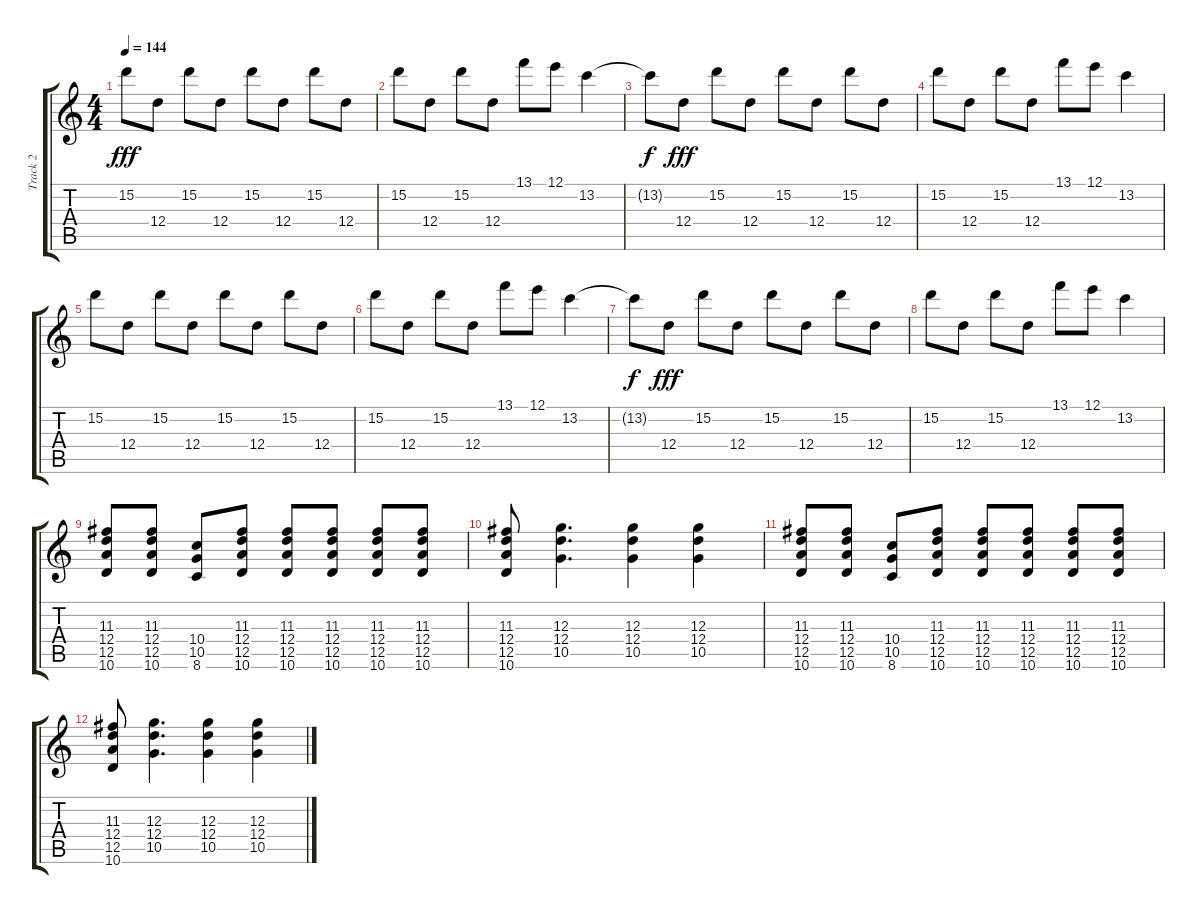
\track ("Track 2" "Track 2") {instrument distortionguitar}
\staff {score tabs}
\tuning (E4 B3 G3 D3 A2 E2) {hide}
\ts (4 4)
\tempo 144
\clef g2
\ks c
15.2.8{dy fff volume 5} 12.4.8 15.2.8 12.4.8 15.2.8 12.4.8 15.2.8 12.4.8 |
15.2.8 12.4.8 15.2.8 12.4.8 13.1.8 12.1.8 13.2.4 |
13.2{t}.8{dy f} 12.4.8{dy fff} 15.2.8 12.4.8 15.2.8 12.4.8 15.2.8 12.4.8 |
15.2.8 12.4.8 15.2.8 12.4.8 13.1.8 12.1.8 13.2.4 |
15.2.8 12.4.8 15.2.8 12.4.8 15.2.8 12.4.8 15.2.8 12.4.8 |
15.2.8 12.4.8 15.2.8 12.4.8 13.1.8 12.1.8 13.2.4 |
13.2{t}.8{dy f} 12.4.8{dy fff} 15.2.8 12.4.8 15.2.8 12.4.8 15.2.8 12.4.8 |
15.2.8 12.4.8 15.2.8 12.4.8 13.1.8 12.1.8 13.2.4 |
(11.3 12.4 12.5 10.6).8{volume 7} (11.3 12.4 12.5 10.6).8 (10.4 10.5 8.6).8 (11.3 12.4 12.5 10.6).8 (11.3 12.4 12.5 10.6).8 (11.3 12.4 12.5 10.6).8 (11.3 12.4 12.5 10.6).8 (11.3 12.4 12.5 10.6).8 |
(11.3 12.4 12.5 10.6).8 (12.3 12.4 10.5).4{d} (12.3 12.4 10.5).4 (12.3 12.4 10.5).4 |
(11.3 12.4 12.5 10.6).8 (11.3 12.4 12.5 10.6).8 (10.4 10.5 8.6).8 (11.3 12.4 12.5 10.6).8 (11.3 12.4 12.5 10.6).8 (11.3 12.4 12.5 10.6).8 (11.3 12.4 12.5 10.6).8 (11.3 12.4 12.5 10.6).8 |
(11.3 12.4 12.5 10.6).8 (12.3 12.4 10.5).4{d} (12.3 12.4 10.5).4 (12.3 12.4 10.5).4
